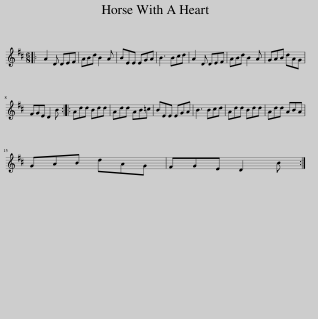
X:1
L:1/8
M:6/8
I:linebreak $
K:D
V:1 treble
V:1
|: A2 D DEF | ABd B2 A | BEE EGA | B3 Bcd | A2 D DEF | %5
 ABd B2 A | GAB dAG |$ FGE D2 B :: Add Bdd | Add AB=c | %10
 BEE EGA | B3 Bcd | Add Bdd | Add ABA |$ GAB dAG | %15
 FGE D2 B :| %16
